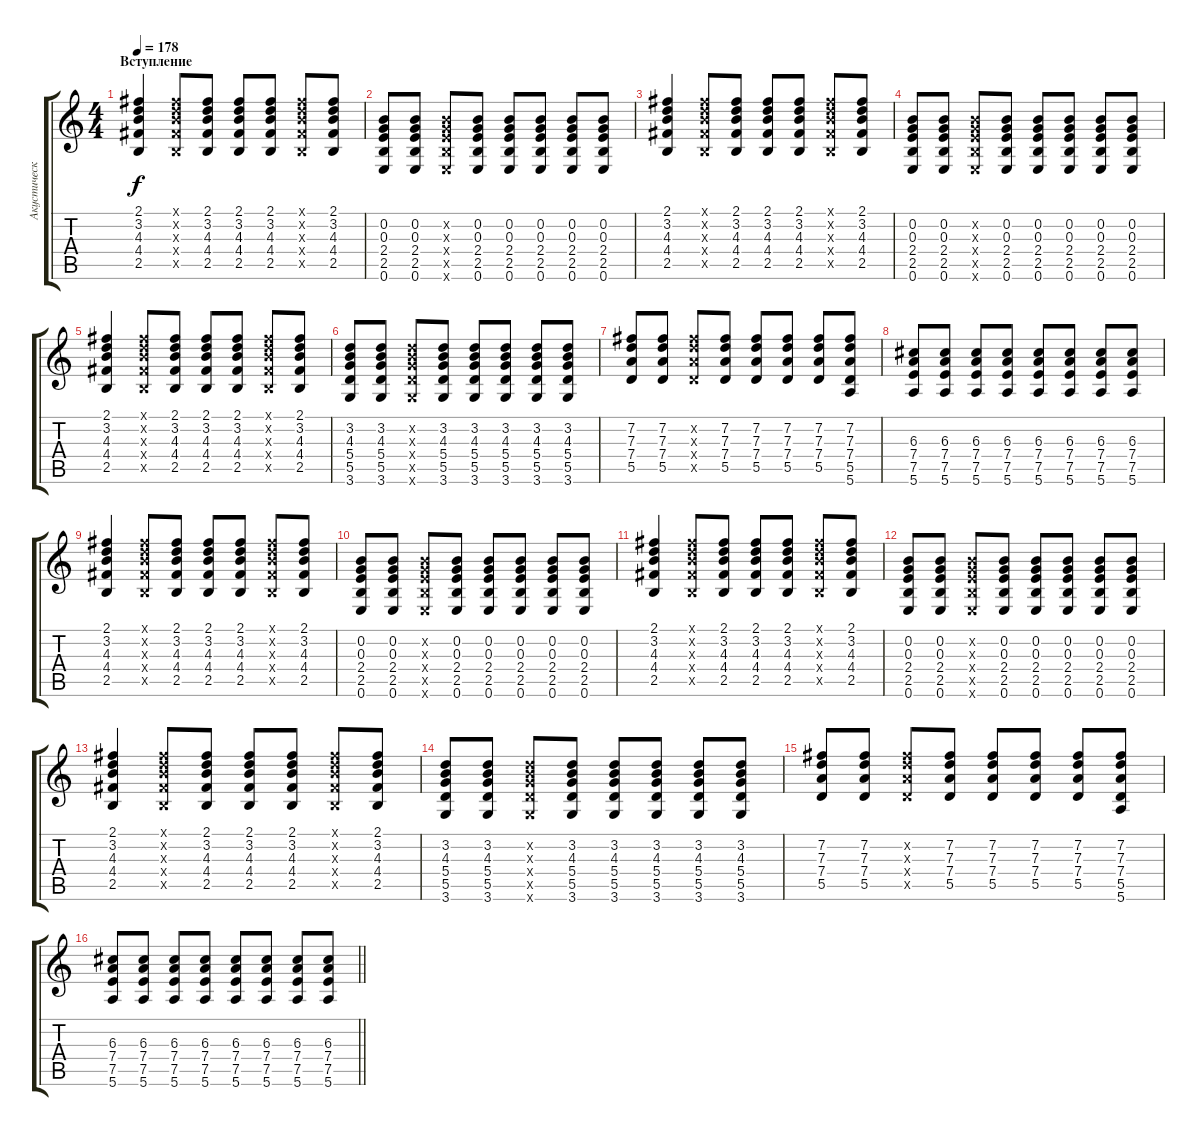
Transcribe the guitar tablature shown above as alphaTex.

\track ("Акустическая ритм" "Акустическ") {instrument acousticguitarnylon}
\staff {score tabs}
\tuning (E4 B3 G3 D3 A2 E2) {hide}
\ts (4 4)
\section ("" "Вступление")
\tempo 178
\clef g2
\ks c
(2.1 3.2 4.3 4.4 2.5).4{dy f instrument acousticguitarnylon} (2.1{x} 3.2{x} 4.3{x} 4.4{x} 2.5{x}).8 (2.1 3.2 4.3 4.4 2.5).8 (2.1 3.2 4.3 4.4 2.5).8 (2.1 3.2 4.3 4.4 2.5).8 (2.1{x} 3.2{x} 4.3{x} 4.4{x} 2.5{x}).8 (2.1 3.2 4.3 4.4 2.5).8 |
(0.2 0.3 2.4 2.5 0.6).8 (0.2 0.3 2.4 2.5 0.6).8 (0.2{x} 0.3{x} 2.4{x} 2.5{x} 0.6{x}).8 (0.2 0.3 2.4 2.5 0.6).8 (0.2 0.3 2.4 2.5 0.6).8 (0.2 0.3 2.4 2.5 0.6).8 (0.2 0.3 2.4 2.5 0.6).8 (0.2 0.3 2.4 2.5 0.6).8 |
(2.1 3.2 4.3 4.4 2.5).4 (2.1{x} 3.2{x} 4.3{x} 4.4{x} 2.5{x}).8 (2.1 3.2 4.3 4.4 2.5).8 (2.1 3.2 4.3 4.4 2.5).8 (2.1 3.2 4.3 4.4 2.5).8 (2.1{x} 3.2{x} 4.3{x} 4.4{x} 2.5{x}).8 (2.1 3.2 4.3 4.4 2.5).8 |
(0.2 0.3 2.4 2.5 0.6).8 (0.2 0.3 2.4 2.5 0.6).8 (0.2{x} 0.3{x} 2.4{x} 2.5{x} 0.6{x}).8 (0.2 0.3 2.4 2.5 0.6).8 (0.2 0.3 2.4 2.5 0.6).8 (0.2 0.3 2.4 2.5 0.6).8 (0.2 0.3 2.4 2.5 0.6).8 (0.2 0.3 2.4 2.5 0.6).8 |
(2.1 3.2 4.3 4.4 2.5).4 (2.1{x} 3.2{x} 4.3{x} 4.4{x} 2.5{x}).8 (2.1 3.2 4.3 4.4 2.5).8 (2.1 3.2 4.3 4.4 2.5).8 (2.1 3.2 4.3 4.4 2.5).8 (2.1{x} 3.2{x} 4.3{x} 4.4{x} 2.5{x}).8 (2.1 3.2 4.3 4.4 2.5).8 |
(3.2 4.3 5.4 5.5 3.6).8 (3.2 4.3 5.4 5.5 3.6).8 (3.2{x} 4.3{x} 5.4{x} 5.5{x} 3.6{x}).8 (3.2 4.3 5.4 5.5 3.6).8 (3.2 4.3 5.4 5.5 3.6).8 (3.2 4.3 5.4 5.5 3.6).8 (3.2 4.3 5.4 5.5 3.6).8 (3.2 4.3 5.4 5.5 3.6).8 |
(7.2 7.3 7.4 5.5).8 (7.2 7.3 7.4 5.5).8 (7.2{x} 7.3{x} 7.4{x} 5.5{x}).8 (7.2 7.3 7.4 5.5).8 (7.2 7.3 7.4 5.5).8 (7.2 7.3 7.4 5.5).8 (7.2 7.3 7.4 5.5).8 (7.2 7.3 7.4 5.5 5.6).8 |
(6.3 7.4 7.5 5.6).8 (6.3 7.4 7.5 5.6).8 (6.3 7.4 7.5 5.6).8 (6.3 7.4 7.5 5.6).8 (6.3 7.4 7.5 5.6).8 (6.3 7.4 7.5 5.6).8 (6.3 7.4 7.5 5.6).8 (6.3 7.4 7.5 5.6).8 |
(2.1 3.2 4.3 4.4 2.5).4 (2.1{x} 3.2{x} 4.3{x} 4.4{x} 2.5{x}).8 (2.1 3.2 4.3 4.4 2.5).8 (2.1 3.2 4.3 4.4 2.5).8 (2.1 3.2 4.3 4.4 2.5).8 (2.1{x} 3.2{x} 4.3{x} 4.4{x} 2.5{x}).8 (2.1 3.2 4.3 4.4 2.5).8 |
(0.2 0.3 2.4 2.5 0.6).8 (0.2 0.3 2.4 2.5 0.6).8 (0.2{x} 0.3{x} 2.4{x} 2.5{x} 0.6{x}).8 (0.2 0.3 2.4 2.5 0.6).8 (0.2 0.3 2.4 2.5 0.6).8 (0.2 0.3 2.4 2.5 0.6).8 (0.2 0.3 2.4 2.5 0.6).8 (0.2 0.3 2.4 2.5 0.6).8 |
(2.1 3.2 4.3 4.4 2.5).4 (2.1{x} 3.2{x} 4.3{x} 4.4{x} 2.5{x}).8 (2.1 3.2 4.3 4.4 2.5).8 (2.1 3.2 4.3 4.4 2.5).8 (2.1 3.2 4.3 4.4 2.5).8 (2.1{x} 3.2{x} 4.3{x} 4.4{x} 2.5{x}).8 (2.1 3.2 4.3 4.4 2.5).8 |
(0.2 0.3 2.4 2.5 0.6).8 (0.2 0.3 2.4 2.5 0.6).8 (0.2{x} 0.3{x} 2.4{x} 2.5{x} 0.6{x}).8 (0.2 0.3 2.4 2.5 0.6).8 (0.2 0.3 2.4 2.5 0.6).8 (0.2 0.3 2.4 2.5 0.6).8 (0.2 0.3 2.4 2.5 0.6).8 (0.2 0.3 2.4 2.5 0.6).8 |
(2.1 3.2 4.3 4.4 2.5).4 (2.1{x} 3.2{x} 4.3{x} 4.4{x} 2.5{x}).8 (2.1 3.2 4.3 4.4 2.5).8 (2.1 3.2 4.3 4.4 2.5).8 (2.1 3.2 4.3 4.4 2.5).8 (2.1{x} 3.2{x} 4.3{x} 4.4{x} 2.5{x}).8 (2.1 3.2 4.3 4.4 2.5).8 |
(3.2 4.3 5.4 5.5 3.6).8 (3.2 4.3 5.4 5.5 3.6).8 (3.2{x} 4.3{x} 5.4{x} 5.5{x} 3.6{x}).8 (3.2 4.3 5.4 5.5 3.6).8 (3.2 4.3 5.4 5.5 3.6).8 (3.2 4.3 5.4 5.5 3.6).8 (3.2 4.3 5.4 5.5 3.6).8 (3.2 4.3 5.4 5.5 3.6).8 |
(7.2 7.3 7.4 5.5).8 (7.2 7.3 7.4 5.5).8 (7.2{x} 7.3{x} 7.4{x} 5.5{x}).8 (7.2 7.3 7.4 5.5).8 (7.2 7.3 7.4 5.5).8 (7.2 7.3 7.4 5.5).8 (7.2 7.3 7.4 5.5).8 (7.2 7.3 7.4 5.5 5.6).8 |
\barLineRight lightlight
(6.3 7.4 7.5 5.6).8 (6.3 7.4 7.5 5.6).8 (6.3 7.4 7.5 5.6).8 (6.3 7.4 7.5 5.6).8 (6.3 7.4 7.5 5.6).8 (6.3 7.4 7.5 5.6).8 (6.3 7.4 7.5 5.6).8 (6.3 7.4 7.5 5.6).8
